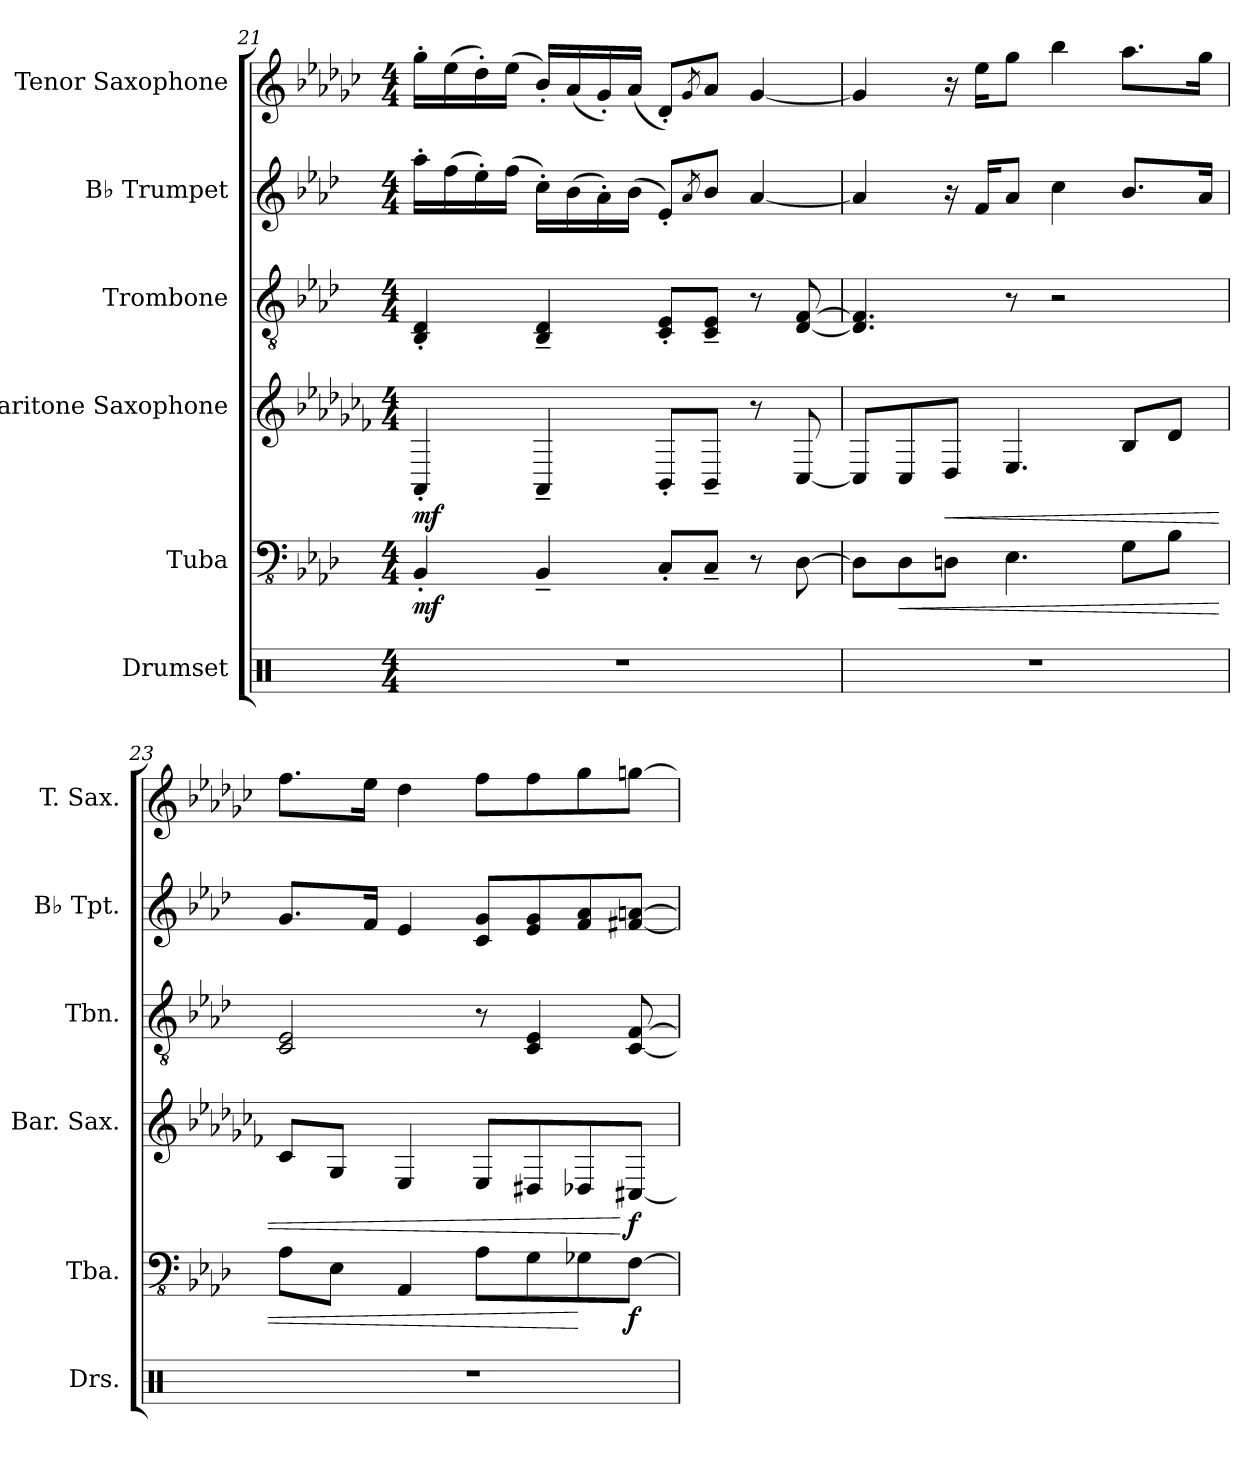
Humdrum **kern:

**kern	**kern	**dynam	**kern	**dynam	**kern	**kern	**kern
*part6	*part5	*part5	*part4	*part4	*part3	*part2	*part1
*staff6	*staff5	*staff5	*staff4	*staff4	*staff3	*staff2	*staff1
*I"Drumset	*I"Tuba	*	*I"Baritone Saxophone	*	*I"Trombone	*I"B♭ Trumpet	*I"Tenor Saxophone
*I'Drs.	*I'Tba.	*	*I'Bar. Sax.	*	*I'Tbn.	*I'B♭ Tpt.	*I'T. Sax.
*clefX	*clefFv4	*	*clefG2	*	*clefGv2	*clefG2	*clefG2
*	*	*	*ITrd12c21	*	*ITrd1c2	*ITrd1c2	*ITrd8c14
*k[]	*k[b-e-a-d-]	*	*k[b-e-a-d-g-c-f-]	*	*k[b-e-a-d-g-c-]	*k[b-e-a-d-g-c-]	*k[b-e-a-d-g-c-]
*M4/4	*M4/4	*	*M4/4	*	*M4/4	*M4/4	*M4/4
=21	=21	=21	=21	=21	=21	=21	=21
!	!	!LO:DY:b	!	!LO:DY:b	!	!	!
1r	4BBB-'	mf	4AAA-'	mf	4AA-' 4C-'	16gg-'LL	16g-'LL
.	.	.	.	.	.	(>16ee-	(>16e-
.	.	.	.	.	.	16dd-')	16d-')
.	.	.	.	.	.	(>16ee-JJ	(>16e-JJ
.	4BBB-~	.	4AAA-~	.	4AA-~ 4C-~	16b-'LL)	16B-'LL)
.	.	.	.	.	.	(>16a-	(>16A-
.	.	.	.	.	.	16g-')	16G-')
.	.	.	.	.	.	(>16a-JJ	(>16A-JJ
.	8CC'L	.	8BBB-'L	.	8BB-' 8D-'L	8d-'L)	8D-'L)
.	.	.	.	.	.	8qg-	8qG-
.	8CC~J	.	8BBB-~J	.	8BB-~ 8D-~J	8a-J	8A-J
.	8r	.	8r	.	8r	[4g-	[4G-
.	[8DD-	.	[8CC-	.	[8C- [8E-	.	.
=22	=22	=22	=22	=22	=22	=22	=22
1r	8DD-L]	.	8CC-L]	.	4.C-] 4.E-]	4g-]	4G-]
!	!	!LO:HP:b	!	!	!	!	!
.	8DD-	<	8CC-	.	.	.	.
!	!	!	!	!LO:HP:b	!	!	!
.	8DDnJ	.	8DD-J	<	.	16r	16r
.	.	.	.	.	.	16e-KL	16e-KL
.	4.EE-	.	4.EE-	.	8r	8g-J	8g-J
.	.	.	.	.	2r	4b-	4b-
.	8GGL	.	8BB-L	.	.	8.a-L	8.a-L
.	8BB-J	.	8D-J	.	.	.	.
.	.	.	.	.	.	16g-Jk	16g-Jk
=23	=23	=23	=23	=23	=23	=23	=23
1r	8AA-L	.	8C-L	.	2BB- 2D-	8.fL	8.fL
.	8EE-J	.	8GG-J	.	.	.	.
.	.	.	.	.	.	16e-Jk	16e-Jk
.	4AAA-	.	4EE-	.	.	4d-	4d-
.	8AA-L	.	8EE-L	.	8r	8B- 8fL	8fL
.	8GG	.	8DD#X	.	4BB- 4D-	8d- 8f	8f
.	8GG-X	[	8DD-X	.	.	8e- 8g-	8g-
!	!	!LO:DY:b	!	!LO:DY:n=1:b	!	!	!
.	[8FFJ	f	[8CC#XJ	[ f	[8BB- [8E-	[8en [8gnJ	[8gnJ
=	=	=	=	=	=	=	=
*-	*-	*-	*-	*-	*-	*-	*-
